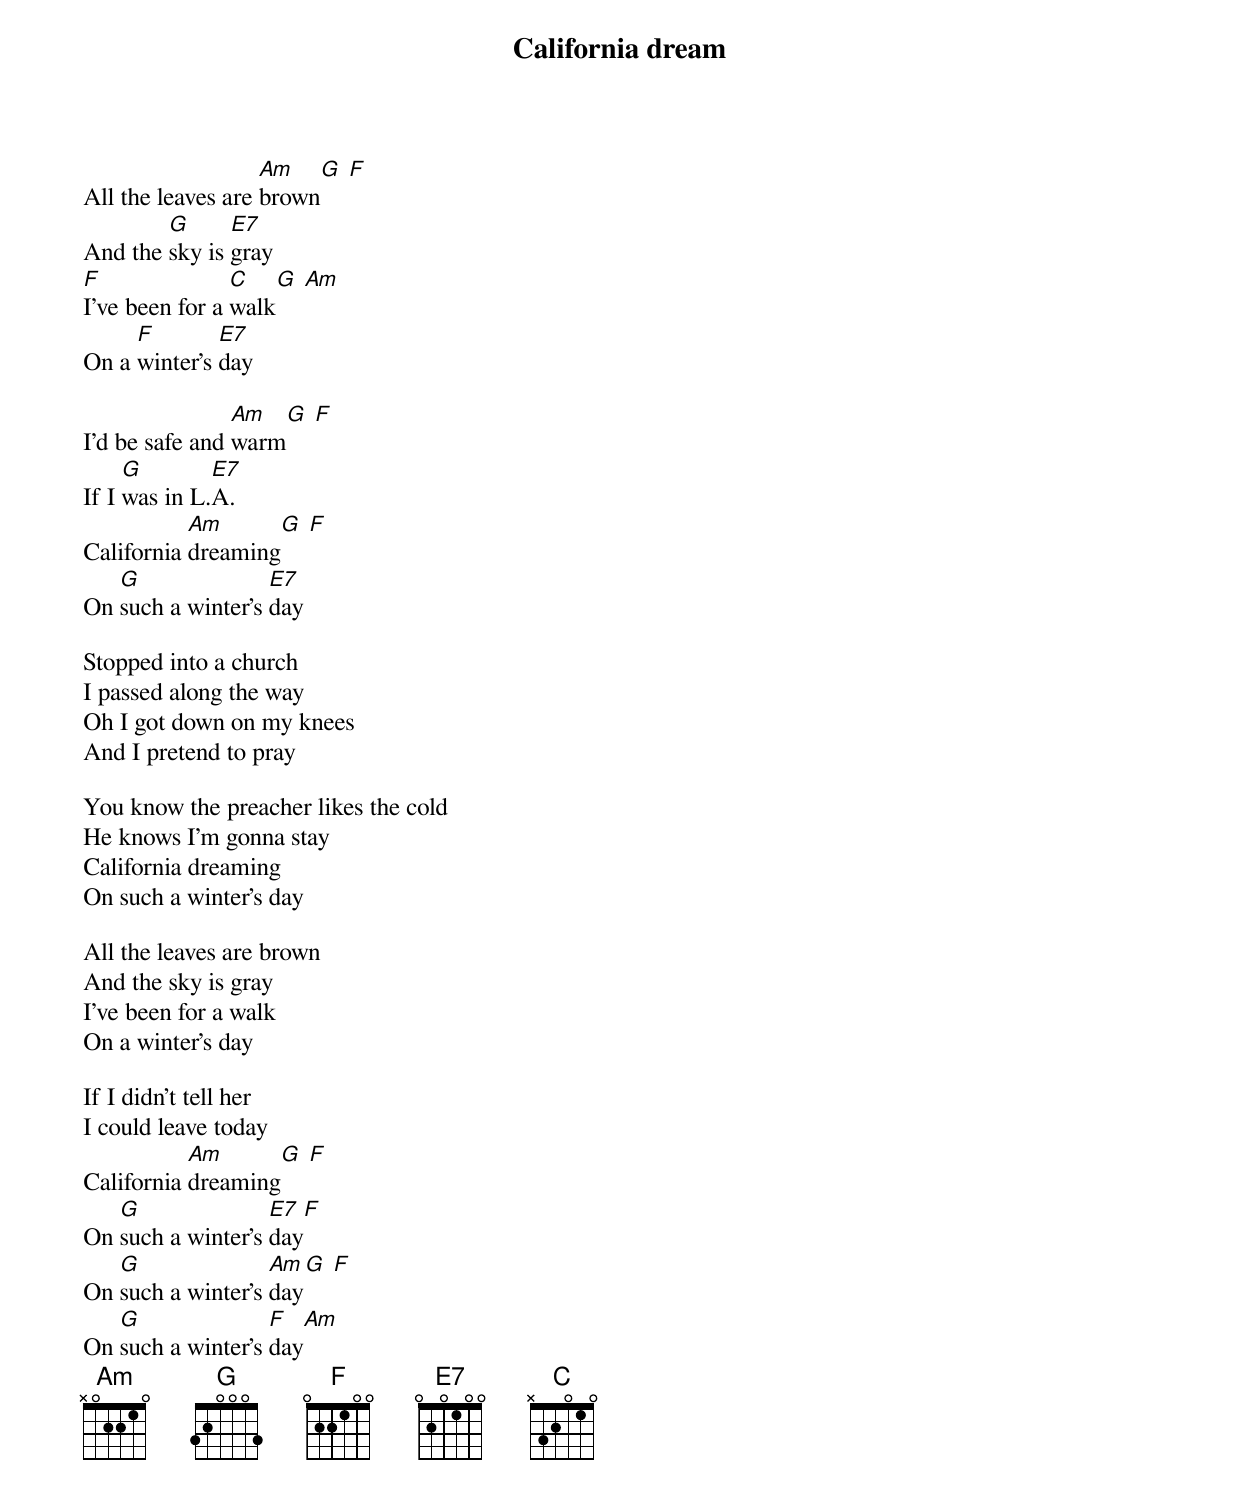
{title: California dream}
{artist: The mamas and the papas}
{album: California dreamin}
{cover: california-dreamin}
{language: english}
{columns: 2}
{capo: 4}
{define: Am frets X 0 2 2 1 0}
{define: G frets 3 2 0 0 0 3}
{define: F base-fret 1 frets 0 2 2 1 0 0}
{define: C frets X 3 2 0 1 0}
{define: E7 frets 0 2 0 1 0 0}

All the leaves are [Am]brown[G] [F]
And the [G]sky is [E7]gray
[F]I've been for a [C]walk[G] [Am]
On a [F]winter's [E7]day

I'd be safe and [Am]warm[G] [F]
If I [G]was in L.[E7]A.
California [Am]dreaming[G] [F]
On [G]such a winter's [E7]day

Stopped into a church
I passed along the way
Oh I got down on my knees
And I pretend to pray

You know the preacher likes the cold
He knows I'm gonna stay
California dreaming
On such a winter's day

All the leaves are brown
And the sky is gray
I've been for a walk
On a winter's day

If I didn't tell her
I could leave today
California [Am]dreaming[G] [F]
On [G]such a winter's [E7]day[F]
On [G]such a winter's [Am]day[G] [F]
On [G]such a winter's [F]day[Am]
